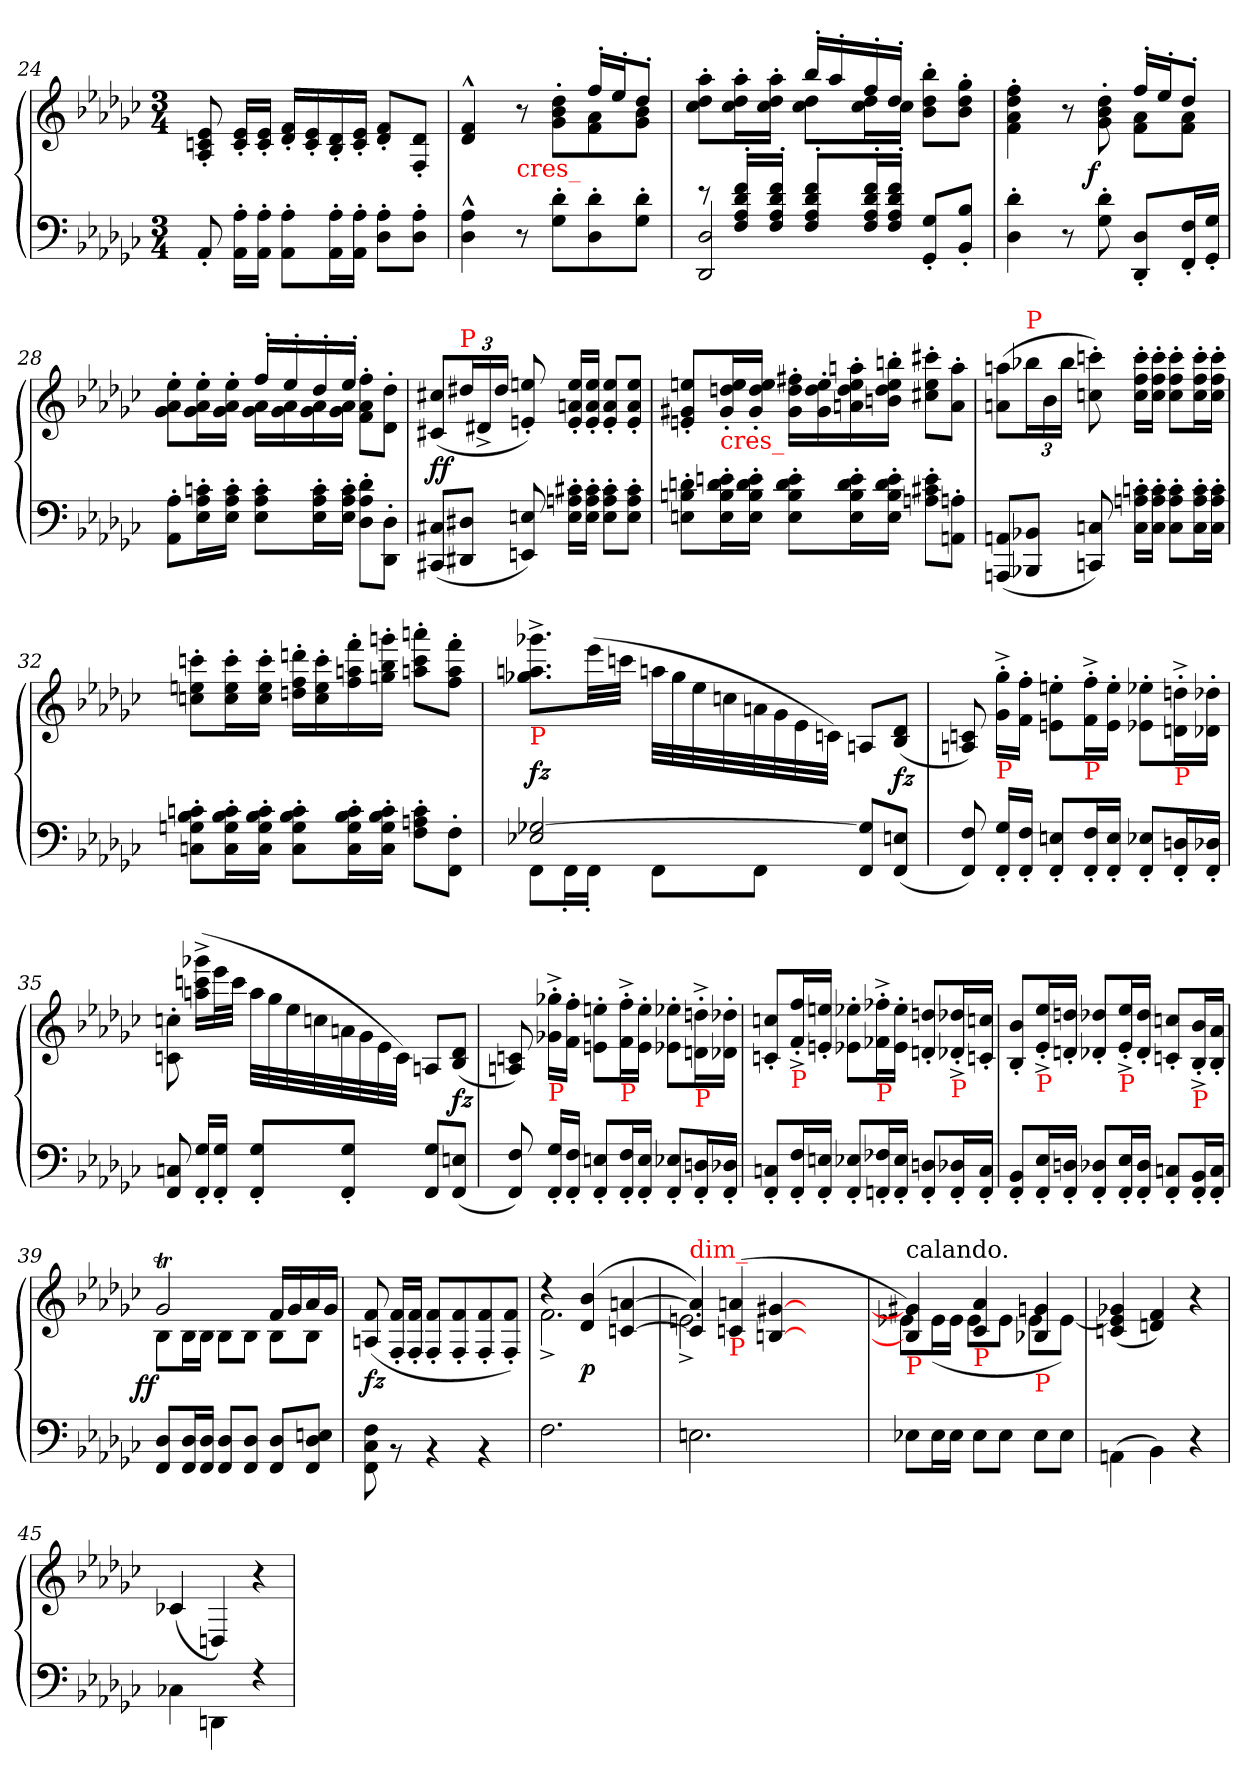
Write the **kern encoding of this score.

**kern	**kern	**dynam
*part1	*part1	*part1
*staff2	*staff1	*staff1/2
*clefF4	*clefG2	*
*k[b-e-a-d-g-c-]	*k[b-e-a-d-g-c-]	*
*e-:	*e-:	*
*M3/4	*M3/4	*
=24	=24	=24
8AA-'<	8e-'< 8cn'< 8A-'<	.
16A-'> 16AA-'>LL	16e-'< 16c'<LL	.
16A-'> 16AA-'>JJ	16e-'< 16c'<JJ	.
8A-'> 8AA-'>L	16f'< 16d-'<LL	.
.	16e-'< 16c'<	.
16A-'> 16AA-'>L	16d-'< 16B-'<	.
16A-'> 16AA-'>JJ	16e-'< 16c'<JJ	.
8A-'> 8D-'>L	8f'< 8d-'<L	.
8A-'> 8D-'>J	8d-'< 8F'<J	.
=25	=25	=25
*	*^	*
4A-^^> 4D-^^>	4f^^> 4d-^^>	4ryy	.
!	!LO:TX:b:color=red:t=cres_	!	!
8r	4ryy	8r	.
8d-'> 8G-'>L	.	8dd-'> 8b-'> 8g-'>L	.
8d-'> 8D-'>	16ff'>LL	8a- 8f	.
.	16ee-'>J	.	.
8d-'> 8G-'>J	8dd-'>J	8b- 8g-J	.
=26	=26	=26	=26
*^	*	*	*
8re	2D-/ 2DD-/	4ryy	8aa-'> 8dd-'> 8cc-'>L	.
16f'< 16d-'< 16A-'< 16F'<LL	.	.	16aa-'> 16dd-'> 16cc-'>L	.
16f'< 16d-'< 16A-'< 16F'<JJ	.	.	16aa-'> 16dd-'> 16cc-'>JJ	.
8f'< 8d-'< 8A-'< 8F'<L	.	16bb-'>LL	8dd- 8cc-L	.
.	.	16aa-'>	.	.
16f'< 16d-'< 16A-'< 16F'<L	.	16ff'>	16dd- 16cc-L	.
16f'< 16d-'< 16A-'< 16F'<JJ	.	16dd-'>JJ	16cc-JJ	.
4ryy	8G-'</ 8GG-'</L	4ryy	8bb-'> 8dd-'> 8b-'>L	.
.	8B-'</ 8BB-'</J	.	8gg-'> 8dd-'> 8b-'>J	.
*v	*v	*	*	*
=27	=27	=27	=27
4d-'> 4D-'>	2ryy	4ff'> 4dd-'> 4a-'> 4f'>	.
8r	.	8r	.
!	!	!	!LO:DY:rj
8d-'> 8G-'>	.	8dd-'> 8b-'> 8g-'>	f
8D-'< 8DD-'<L	16ff'>LL	8a- 8fL	.
.	16ee-'>J	.	.
16F'< 16FF'<L	8dd-'>J	8a- 8fJ	.
16G-'< 16GG-'<JJ	.	.	.
=28	=28	=28	=28
8A-'> 8AA-'>L	4ryy	8ee-'> 8a-'> 8g-'>L	.
16c'> 16A-'> 16E-'>L	.	16ee-'> 16a-'> 16g-'>L	.
16c'> 16A-'> 16E-'>JJ	.	16ee-'> 16a-'> 16g-'>JJ	.
8c'> 8A-'> 8E-'>L	16ff'>LL	16a- 16g-LL	.
.	16ee-'>	16a- 16g-	.
16c'> 16A-'> 16E-'>L	16dd-'>	16a- 16g-	.
16c'> 16A-'> 16E-'>JJ	16ee-'>JJ	16a- 16g-JJ	.
8d-'> 8A-'> 8D-'>L	8ryy	8ff'>\ 8a-'>\ 8f'>\L	.
8D-'> 8DD-'>J	8ryy	8dd-'>\ 8d-'>\J	.
*	*v	*v	*
=29	=29	=29
(8C#X 8CC#XL	(8cc#X 8c#XL	ff
*	*Xbrackettup	*
!	!LO:TX:a:color=red:t=P	!
8D#X 8DD#XJ	24dd#XL	.
.	24d#X^<	.
.	24dd#JJ	.
8En 8EEn)	8een'< 8en'<)	.
16c#X'> 16An'> 16E'>LL	16ee'< 16an'< 16e'<LL	.
16c#'> 16A'> 16E'>JJ	16ee'< 16a'< 16e'<JJ	.
8c#'> 8A'> 8E'>L	8ee'< 8a'< 8e'<L	.
8c#'> 8A'> 8E'>J	8ee'< 8a'< 8e'<J	.
=30	=30	=30
8dn'> 8Bn'> 8En'>L	8een'> 8g#X'> 8en'>L	.
!	!LO:TX:b:color=red:t=cres_	!
16en'> 16d'> 16B'> 16E'>L	16ee'> 16ddn'> 16g#'>L	.
16e'> 16d'> 16B'> 16E'>JJ	16ee'> 16dd'> 16g#'>JJ	.
8e'> 8d'> 8B'> 8E'>L	16ff#X'> 16dd'> 16g#'>LL	.
.	16ee'> 16dd'> 16g#'>	.
16e'> 16d'> 16B'> 16E'>L	16aan'> 16ee'> 16dd'> 16an'>	.
16e'> 16d'> 16B'> 16E'>JJ	16bbn'> 16ee'> 16dd'> 16bn'>JJ	.
8e'> 8c#X'> 8An'>L	8ccc#X'> 8ee'> 8cc#X'>L	.
8An'> 8AAn'>J	8aa'> 8a'>J	.
=31	=31	=31
(8AAn 8AAAnL	(8aan 8anL	.
!	!LO:TX:a:color=red:t=P	!
8BB-X 8BBB-XJ	24bb-XL	.
.	24b-	.
.	24bb-JJ	.
8Cn 8CCn)	8cccn'> 8ccn'>)	.
16c'> 16An'> 16C'>LL	16ccc'> 16ff'> 16cc'>LL	.
16c'> 16A'> 16C'>JJ	16ccc'> 16ff'> 16cc'>JJ	.
8c'> 8A'> 8C'>L	8ccc' 8ff' 8cc'L	.
16c'> 16A'> 16C'>L	16ccc'> 16ff'> 16cc'>L	.
16c'> 16A'> 16C'>JJ	16ccc'> 16ff'> 16cc'>JJ	.
=32	=32	=32
8cn'> 8B-'> 8Gn'> 8Cn'>L	8cccn'> 8een'> 8ccn'>L	.
16c'> 16B-'> 16G'> 16C'>L	16ccc'> 16ee'> 16cc'>L	.
16c'> 16B-'> 16G'> 16C'>JJ	16ccc'> 16ee'> 16cc'>JJ	.
8c'> 8B-'> 8G'> 8C'>L	16dddn'> 16ff'> 16ddn'>LL	.
.	16ccc'> 16ee'> 16cc'>	.
16c'> 16B-'> 16G'> 16C'>L	16fff'> 16aan'> 16ff'>	.
16c'> 16B-'> 16G'> 16C'>JJ	16gggn'> 16bb-'> 16ggn'>JJ	.
8c'> 8An'> 8F'>L	8aaan'> 8ccc'> 8aan'>L	.
8F'> 8FF'>J	8fff'> 8aa'> 8ff'>J	.
=33	=33	=33
*^	*	*
!	!	!LO:TX:b:color=red:t=P	!
[2G-X 2E-X	8FFL	8.ggg-X^< 8.aan^< 8.gg-X^<L	fz
.	16FF'>L	.	.
.	16FF'>JJ	(32eee-LL	.
.	.	32cccnJJJ	.
.	8FFL	32aanLLL	.
.	.	32gg-	.
.	.	32ee-	.
.	.	32ccn	.
.	8FFJ	32an	.
.	.	32g-	.
.	.	32e-	.
.	.	32cJJJ)	.
4ryy	8G-] 8FFL	8AnL	.
.	(>8En 8FFJ	(>8d- 8B-J	fz
*v	*v	*	*
=34	=34	=34
8F 8FF)	8c 8An)	.
!	!LO:TX:b:color=red:t=P	!
16G-'< 16FF'<LL	16gg-'>^< 16g-'>^<LL	.
16F'< 16FF'<JJ	16ff'> 16f'>JJ	.
8En'< 8FF'<L	8een'>\ 8en'>\L	.
!	!LO:TX:b:color=red:t=P	!
16F'< 16FF'<L	16ff'>^<\ 16f'>^<\L	.
16E'< 16FF'<JJ	16ee'>\ 16e'>\JJ	.
8E-X'< 8FF'<L	8ee-X'>\ 8e-X'>\L	.
!	!LO:TX:b:color=red:t=P	!
16Dn'< 16FF'<L	16ddn'>^<\ 16dn'>^<\L	.
16D-X'< 16FF'<JJ	16dd-X'>\ 16d-X'>\JJ	.
=35	=35	=35
8Cn 8FF	8ccn'>\ 8cn'>\	.
16G-'< 16FF'<LL	(16ggg-X^< 16cccn^< 16aan^<LL	.
16G-'< 16FF'<JJ	32eee-L	.
.	32cccJJJ	.
8G-'< 8FF'<L	32aaLLL	.
.	32gg-	.
.	32ee-	.
.	32ccn	.
8G-'< 8FF'<J	32an	.
.	32g-	.
.	32e-	.
.	32cJJJ)	.
8G- 8FFL	8AnL	.
(<8En 8FFJ	(>8d- 8B-J	fz
=36	=36	=36
8F 8FF)	8cn 8An)	.
!	!LO:TX:b:color=red:t=P	!
16G-'< 16FF'<LL	16gg-X'>^< 16g-X'>^<LL	.
16F'< 16FF'<JJ	16ff'> 16f'>JJ	.
8En'< 8FF'<L	8een'>\ 8en'>\L	.
!	!LO:TX:b:color=red:t=P	!
16F'< 16FF'<L	16ff'>^<\ 16f'>^<\L	.
16E'< 16FF'<JJ	16ee'\ 16e'\JJ	.
8E-X'< 8FF'<L	8ee-X'>\ 8e-X'>\L	.
!	!LO:TX:b:color=red:t=P	!
16Dn'< 16FF'<L	16ddn'>^<\ 16dn'>^<\L	.
16D-X'< 16FF'<JJ	16dd-X'>\ 16d-X'>\JJ	.
=37	=37	=37
8C'< 8FF'<L	8ccn'< 8cn'<L	.
!	!LO:TX:b:color=red:t=P	!
16F'< 16FF'<L	16ff'<^< 16f'<^<L	.
16En'< 16FF'<JJ	16een'< 16en'<JJ	.
8E-X'< 8FF'<L	8ee-X'< 8e-X'<L	.
!	!LO:TX:b:color=red:t=P	!
16F-X'< 16FFn'<L	16ff-X'<^< 16f-X'<^<L	.
16E-'< 16FF'<JJ	16ee-'< 16e-'<JJ	.
8D'< 8FF'<L	8ddn'< 8dn'<L	.
!	!LO:TX:b:color=red:t=P	!
16D-X'< 16FF'<L	16dd-X'<^< 16d-X'<^<L	.
16C'< 16FF'<JJ	16ccn'< 16cn'<JJ	.
=38	=38	=38
8BB-'< 8FF'<L	8b-'< 8B-'<L	.
!	!LO:TX:b:color=red:t=P	!
16E-'< 16FF'<L	16ee-'<^< 16e-'<^<L	.
16Dn'< 16FF'<JJ	16ddn'< 16dn'<JJ	.
8D-X'< 8FF'<L	8dd-X'< 8d-X'<L	.
!	!LO:TX:b:color=red:t=P	!
16E-'< 16FF'<L	16ee-'<^< 16e-'<^<L	.
16D-'< 16FF'<JJ	16dd-'< 16d-'<JJ	.
8Cn'< 8FF'<L	8cc'< 8c'<L	.
!	!LO:TX:b:color=red:t=P	!
16BB-'< 16FF'<L	16b-'<^< 16B-'<^<L	.
16C'< 16FF'<JJ	16a-'< 16B-'<JJ	.
=39	=39	=39
*	*^	*
!	!	!	!LO:DY:rj
8D- 8FFL	2g-T	8B-L	ff
16D- 16FFL	.	16B-L	.
16D- 16FFJJ	.	16B-JJ	.
8D- 8FFL	.	8B-L	.
8D- 8FFJ	.	8B-J	.
8D- 8FFL	16fLL	8B-L	.
.	16g-	.	.
8En 8D- 8FFJ	16a-	8B-J	.
.	16g-JJ	.	.
*	*v	*v	*
=40	=40	=40
8F\ 8C-\ 8FF\	(>8f 8An	fz
8rBB	16f'>/ 16F'>/LL	.
.	16f'>/ 16F'>/JJ	.
4rBB	8f'>/ 8F'>/L	.
.	8f'>/ 8F'>/	.
4rBB	8f'>/ 8F'>/	.
.	8f'>/ 8F'>/J)	.
=41	=41	=41
*	*^	*
2.F	4rdd	2.f^	.
.	(4b- 4d-	.	p
.	[4an [4cn	.	.
=42	=42	=42	=42
!	!LO:TX:a:color=red:t=dim_	!	!
2.En	4an] 4cn])	2.en^	.
!	!LO:TX:b:color=red:t=P	!	!
.	(4a 4c	.	.
.	[4g#X [4Bn	.	.
2ryy	2ryy	2ryy	.
=43	=43	=43	=43
!	!LO:TX:a:t=calando.	!	!
!	!LO:TX:b:color=red:t=P	!	!
8E-XL	4g#X] 4Bn]	8e-XL)	.
16E-L	.	(>16e-L	.
16E-JJ	.	16e-JJ	.
!	!LO:TX:b:color=red:t=P	!	!
8E-L	4a- 4c-	8e-L	.
8E-J	.	8e-J	.
!	!LO:TX:b:color=red:t=P	!	!
8E-L	4gn 4B-X	8e-L	.
8E-J	.	[8e-J)	.
*	*v	*v	*
=44	=44	=44
(4AAn\	(>4g-X 4e-] 4cn	.
4BB-\)	4f 4dn)	.
4r	4r	.
=45	=45	=45
4C-X\	(>4c-X/	.
4DDn\	4Dn/)	.
4rF	4r	.
=	=	=
*-	*-	*-
